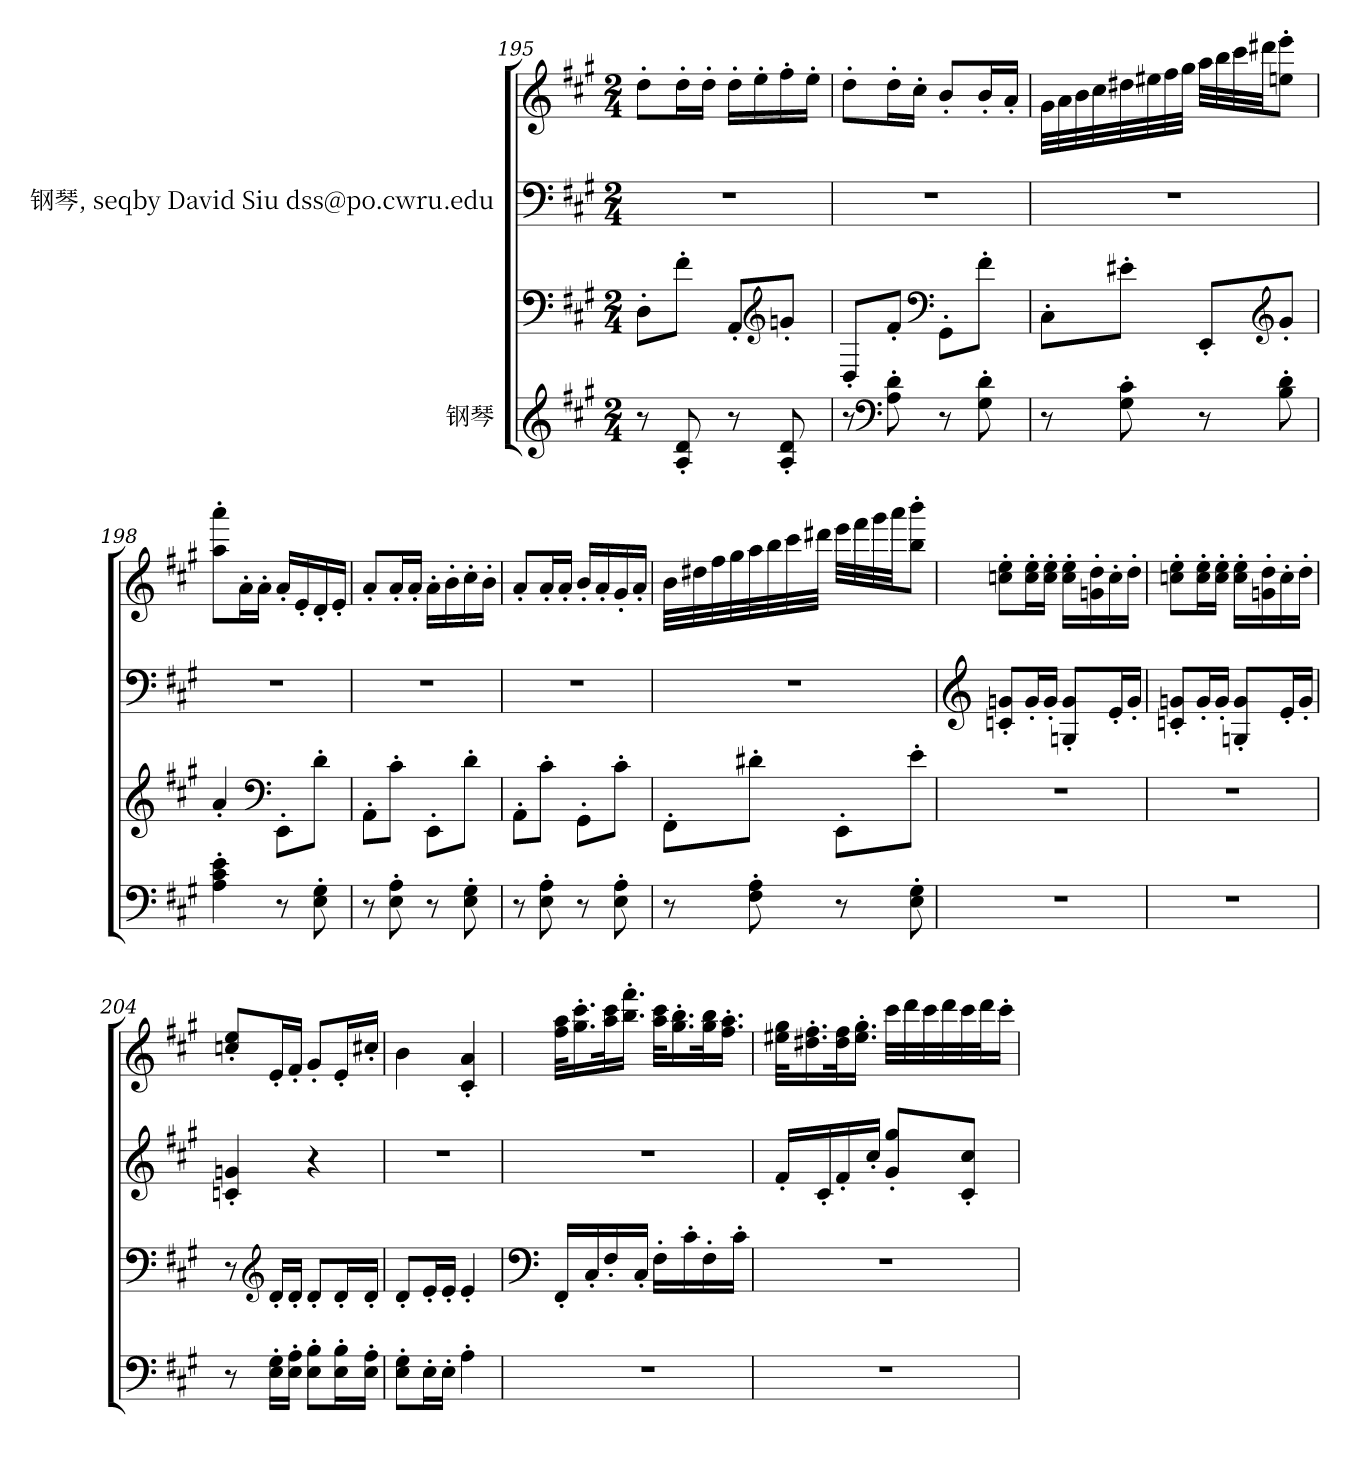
**kern	**kern	**kern	**kern
*part2	*part2	*part1	*part1
*staff4	*staff3	*staff2	*staff1
*I"钢琴	*	*I"钢琴, seqby David Siu dss@po.cwru.edu	*
*clefG2	*clefF4	*clefF4	*clefG2
*k[f#c#g#]	*k[f#c#g#]	*k[f#c#g#]	*k[f#c#g#]
*M2/4	*M2/4	*M2/4	*M2/4
=195	=195	=195	=195
8r	8D'\L	2r	8dd'\L
8A/' 8d/'	8f#'\J	.	16dd'\L
.	.	.	16dd'\JJ
8r	8AA'/L	.	16dd'\LL
.	.	.	16ee'\
*	*clefG2	*	*
8A/' 8d/'	8gn'/J	.	16ff#'\
.	.	.	16ee'\JJ
!!LO:LB:g=z
=196	=196	=196	=196
8r	8D'/L	2r	8dd'\L
*clefF4	*	*	*
8A\' 8d\'	8f#'/J	.	16dd'\L
.	.	.	16cc#'\JJ
*	*clefF4	*	*
8r	8GG#'\L	.	8b'/L
8G#\' 8d\'	8f#'\J	.	16b'/L
.	.	.	16a'/JJ
=197	=197	=197	=197
8r	8C#'\L	2r	32g#\LLL
.	.	.	32a\
.	.	.	32b\
.	.	.	32cc#\
8G#\' 8c#\'	8e#X'\J	.	32dd#X\
.	.	.	32ee#X\
.	.	.	32ff#\
.	.	.	32gg#\JJJ
8r	8EE'/L	.	32aa\LLL
.	.	.	32bb\
.	.	.	32ccc#\
.	.	.	32ddd#X\JJ
*	*clefG2	*	*
8B\' 8d\'	8g#'/J	.	8een\' 8eee\'J
=198	=198	=198	=198
4A\' 4c#\' 4e\'	4a'/	2r	8aa\' 8aaa\'L
.	.	.	16a'\L
.	.	.	16a'\JJ
*	*clefF4	*	*
8r	8EE'\L	.	16a'/LL
.	.	.	16e'/
8E\' 8G#\'	8d'\J	.	16d'/
.	.	.	16e'/JJ
!!LO:LB:g=z
=199	=199	=199	=199
8r	8AA'\L	2r	8a'/L
8E\' 8A\'	8c#'\J	.	16a'/L
.	.	.	16a'/JJ
8r	8EE'\L	.	16a'\LL
.	.	.	16b'\
8E\' 8G#\'	8d'\J	.	16cc#'\
.	.	.	16b'\JJ
=200	=200	=200	=200
8r	8AA'\L	2r	8a'/L
8E\' 8A\'	8c#'\J	.	16a'/L
.	.	.	16a'/JJ
8r	8GG#'\L	.	16b'/LL
.	.	.	16a'/
8E\' 8A\'	8c#'\J	.	16g#'/
.	.	.	16a'/JJ
=201	=201	=201	=201
8r	8FF#'\L	2r	32b\LLL
.	.	.	32dd#X\
.	.	.	32ff#\
.	.	.	32gg#\
8F#\' 8A\'	8d#X'\J	.	32aa\
.	.	.	32bb\
.	.	.	32ccc#\
.	.	.	32ddd#X\JJJ
8r	8EE'\L	.	32eee\LLL
.	.	.	32fff#\
.	.	.	32ggg#\
.	.	.	32aaa\JJ
8E\' 8G#\'	8e'\J	.	8bb\' 8bbb\'J
!!LO:PB:g=z
=202	=202	=202	=202
*	*	*clefG2	*
2r	2r	8cn/' 8gn/'L	8ccn\' 8ee\'L
.	.	16g'/L	16cc\' 16ee\'L
.	.	16g'/JJ	16cc\' 16ee\'JJ
.	.	8Gn/' 8g/'L	16cc\' 16ee\'LL
.	.	.	16gn\' 16dd\'
.	.	16e'/L	16cc'\
.	.	16g'/JJ	16dd'\JJ
=203	=203	=203	=203
2r	2r	8cn/' 8gn/'L	8ccn\' 8ee\'L
.	.	16g'/L	16cc\' 16ee\'L
.	.	16g'/JJ	16cc\' 16ee\'JJ
.	.	8Gn/' 8g/'L	16cc\' 16ee\'LL
.	.	.	16gn\' 16dd\'
.	.	16e'/L	16cc'\
.	.	16g'/JJ	16dd'\JJ
=204	=204	=204	=204
8r	8r	4cn/' 4gn/'	8ccn/' 8ee/'L
*	*clefG2	*	*
16E\' 16G#\'LL	16d'/LL	.	16e'/L
16E\' 16A\'JJ	16d'/JJ	.	16f#'/JJ
8E\' 8B\'L	8d'/L	4r	8g#'/L
16E\' 16B\'L	16d'/L	.	16e'/L
16E\' 16A\'JJ	16d'/JJ	.	16cc#X'/JJ
=205	=205	=205	=205
8E\' 8G#\'L	8d'/L	2r	4b\
16E'\L	16e'/L	.	.
16E'\JJ	16e'/JJ	.	.
4A'\	4e'/	.	4c#/' 4a/'
!!LO:LB:g=z
=206	=206	=206	=206
*	*clefF4	*	*
2r	16FF#'/LL	2r	32ff#\ 32aa\KLL
.	.	.	16.gg#\' 16.ccc#\'
.	16C#'/	.	.
.	16F#'/	.	32aa\ 32ccc#\K
.	.	.	16.bb\' 16.fff#\'JJ
.	16C#'/JJ	.	.
.	16F#'\LL	.	32aa\ 32ccc#\KLL
.	.	.	16.gg#\' 16.bb\'
.	16c#'\	.	.
.	16F#'\	.	32gg#\ 32bb\K
.	.	.	16.ff#\' 16.aa\'JJ
.	16c#'\JJ	.	.
=207	=207	=207	=207
2r	2r	16f#'/LL	32ee#X\ 32gg#\KLL
.	.	.	16.dd#X\' 16.ff#\'
.	.	16c#'/	.
.	.	16f#'/	32dd#\ 32ff#\K
.	.	.	16.ee#\' 16.gg#\'JJ
.	.	16cc#'/JJ	.
.	.	8g#/' 8gg#/'L	32ccc#\LLL
.	.	.	32ddd\
.	.	.	32ccc#\
.	.	.	32ddd\
.	.	8c#/' 8cc#/'J	32ccc#\
.	.	.	32ddd\J
.	.	.	16ccc#'\JJ
=	=	=	=
*-	*-	*-	*-
